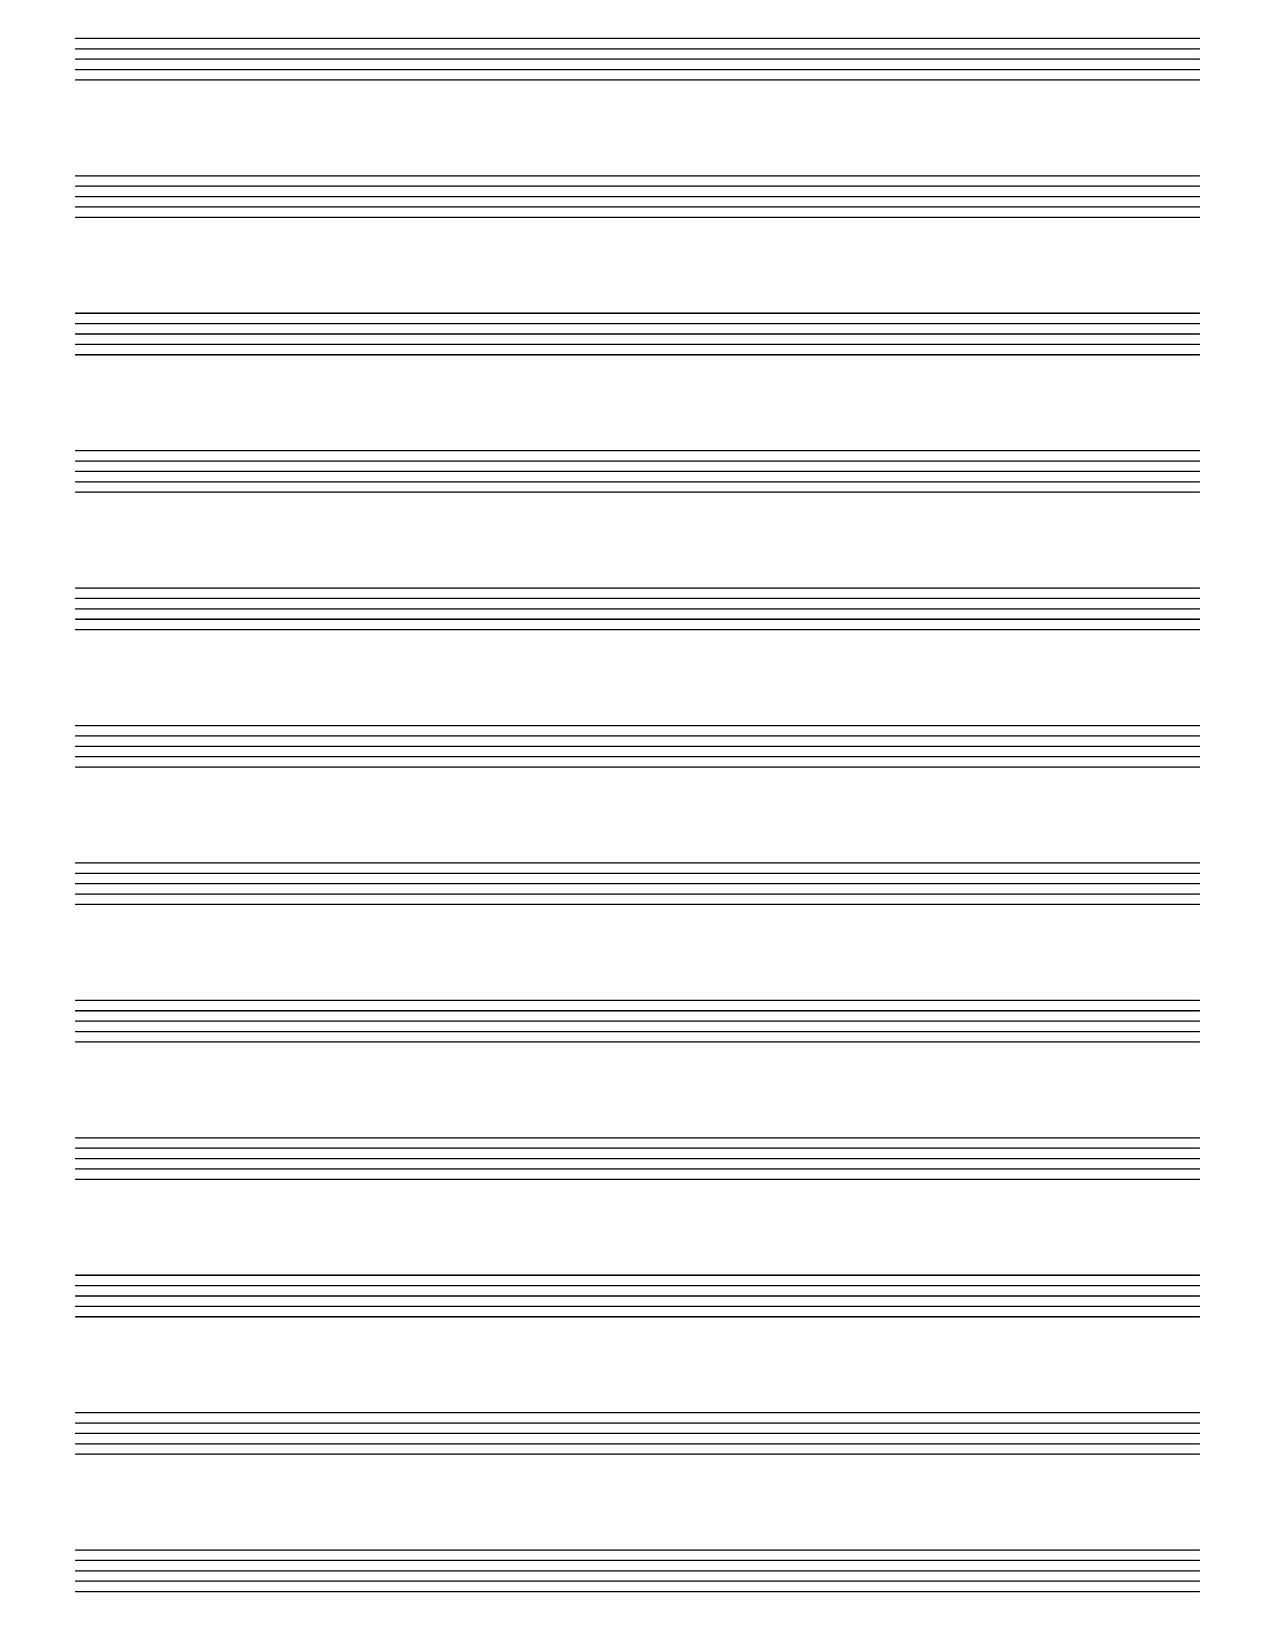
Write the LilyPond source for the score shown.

%% DO NOT EDIT this file manually; it is automatically
%% generated from LSR http://lsr.di.unimi.it
%% Make any changes in LSR itself, or in Documentation/snippets/new/ ,
%% and then run scripts/auxiliar/makelsr.py
%%
%% This file is in the public domain.
\version "2.18.0"

\header {
  lsrtags = "contexts-and-engravers, editorial-annotations, paper-and-layout, specific-notation, staff-notation"

  texidoc = "
To create blank staves, generate empty measures then remove the
@code{Bar_number_engraver} from the @code{Score} context, and the
@code{Time_signature_engraver}, @code{Clef_engraver} and
@code{Bar_engraver} from the @code{Staff} context.

"
  doctitle = "Creating blank staves"
} % begin verbatim


#(set-global-staff-size 20)

\score {
  {
    \repeat unfold 12 { s1 \break }
  }
  \layout {
    indent = 0\in
    \context {
      \Staff
      \remove "Time_signature_engraver"
      \remove "Clef_engraver"
      \remove "Bar_engraver"
    }
    \context {
      \Score
      \remove "Bar_number_engraver"
    }
  }
}

\paper {
  #(set-paper-size "letter")
  ragged-last-bottom = ##f
  line-width = 7.5\in
  left-margin = 0.5\in
  bottom-margin = 0.25\in
  top-margin = 0.25\in
}
